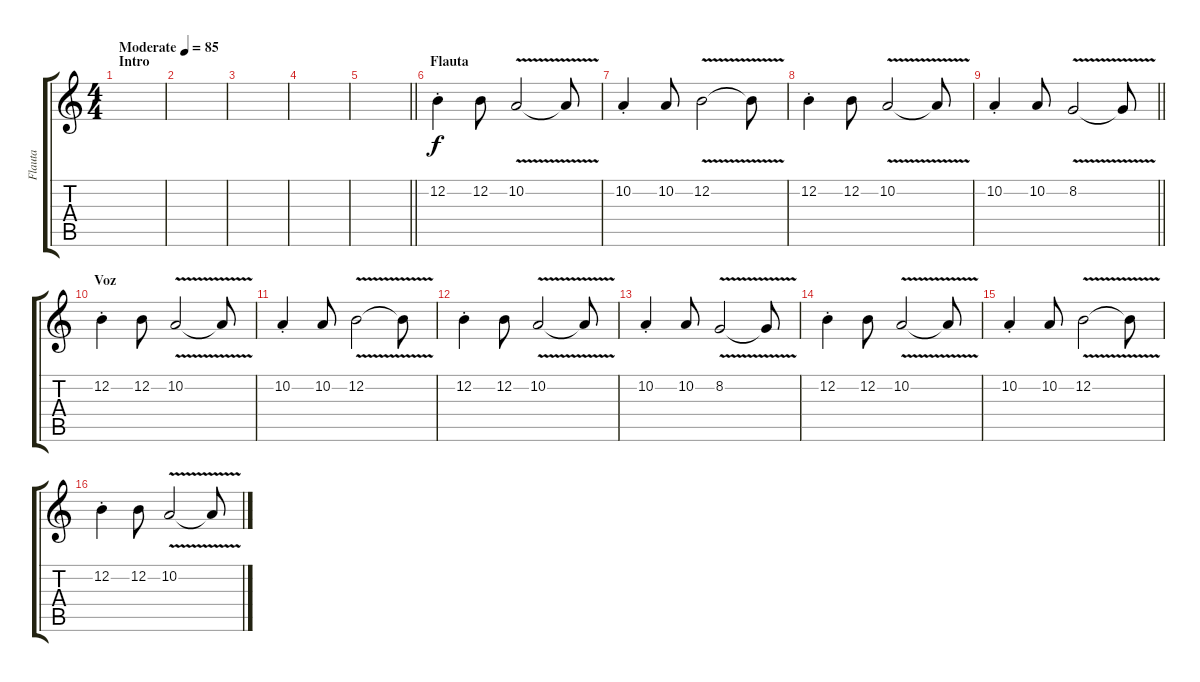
\track ("Flauta" "Flauta") {instrument flute}
\staff {score tabs}
\tuning (E4 B3 G3 D3 A2 E2) {hide}
\ts (4 4)
\section ("" "Intro")
\tempo (85 "Moderate")
\clef g2
\ks c
|
|
|
|
\barLineRight lightlight
|
\section ("" "Flauta")
12.2{st}.4 12.2.8 10.2{v}.2 10.2{t}.8 |
10.2{st}.4 10.2.8 12.2{v}.2 12.2{t}.8 |
12.2{st}.4 12.2.8 10.2{v}.2 10.2{t}.8 |
\barLineRight lightlight
10.2{st}.4 10.2.8 8.2{v}.2 8.2{t}.8 |
\section ("" "Voz")
12.2{st}.4 12.2.8 10.2{v}.2 10.2{t}.8 |
10.2{st}.4 10.2.8 12.2{v}.2 12.2{t}.8 |
12.2{st}.4 12.2.8 10.2{v}.2 10.2{t}.8 |
10.2{st}.4 10.2.8 8.2{v}.2 8.2{t}.8 |
12.2{st}.4 12.2.8 10.2{v}.2 10.2{t}.8 |
10.2{st}.4 10.2.8 12.2{v}.2 12.2{t}.8 |
12.2{st}.4 12.2.8 10.2{v}.2 10.2{t}.8
